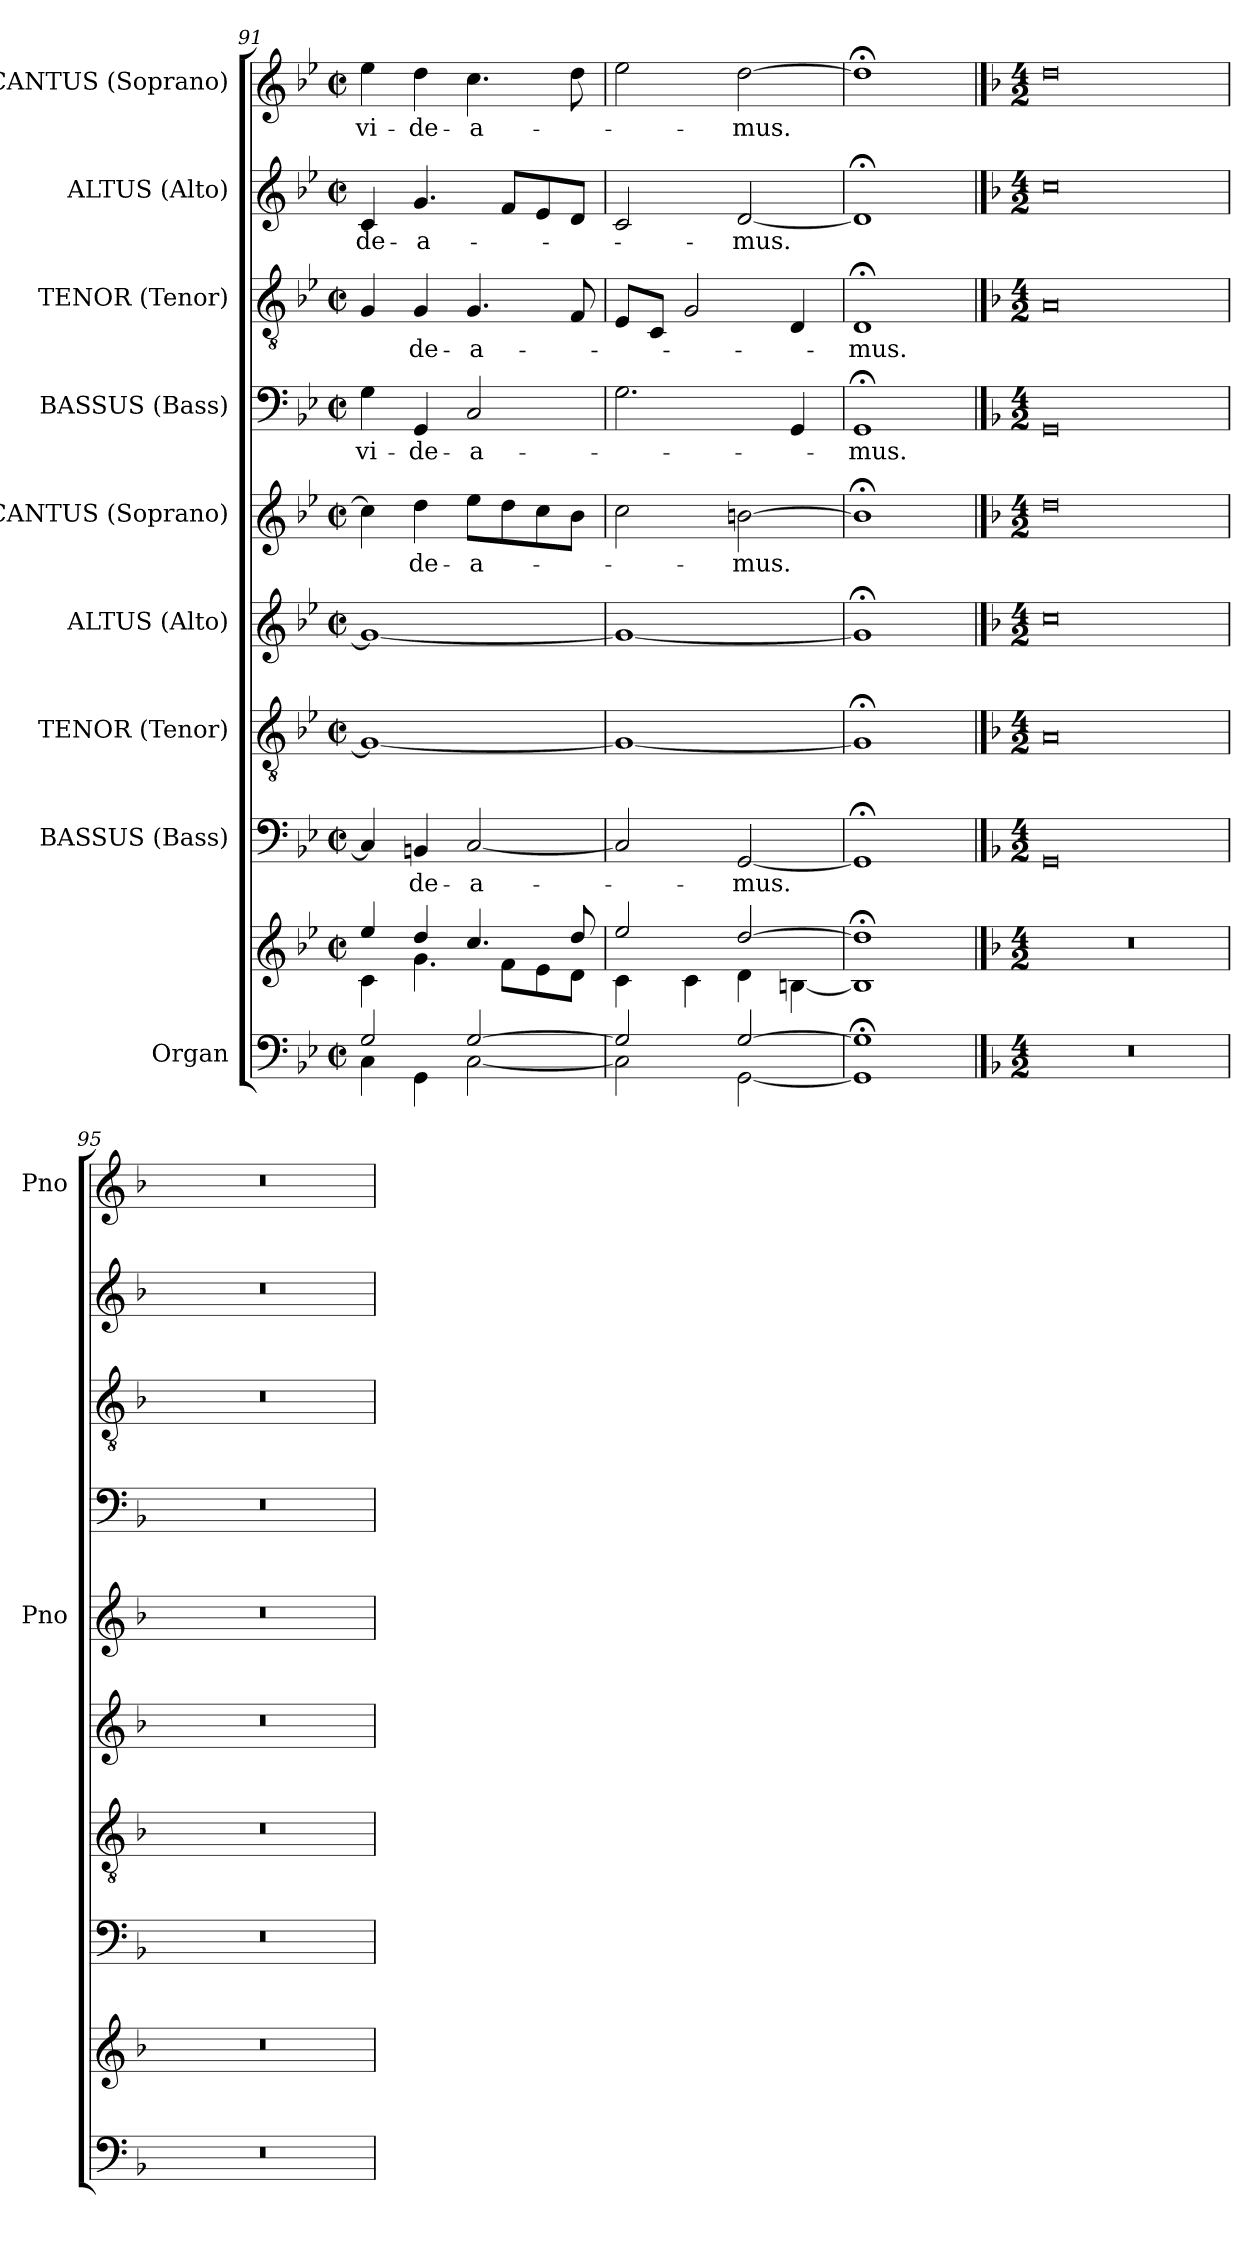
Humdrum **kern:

**kern	**kern	**kern	**text	**kern	**kern	**kern	**text	**kern	**text	**kern	**text	**kern	**text	**kern	**text
*part9	*part9	*part8	*part8	*part7	*part6	*part5	*part5	*part4	*part4	*part3	*part3	*part2	*part2	*part1	*part1
*staff10	*staff9	*staff8	*staff8	*staff7	*staff6	*staff5	*staff5	*staff4	*staff4	*staff3	*staff3	*staff2	*staff2	*staff1	*staff1
*I"Organ	*	*I"BASSUS (Bass)	*	*I"TENOR (Tenor)	*I"ALTUS (Alto)	*I"CANTUS (Soprano)	*	*I"BASSUS (Bass)	*	*I"TENOR (Tenor)	*	*I"ALTUS (Alto)	*	*I"CANTUS (Soprano)	*
*	*	*	*	*	*	*I'Pno	*	*	*	*	*	*	*	*I'Pno	*
*clefF4	*clefG2	*clefF4	*	*clefGv2	*clefG2	*clefG2	*	*clefF4	*	*clefGv2	*	*clefG2	*	*clefG2	*
*k[b-e-]	*k[b-e-]	*k[b-e-]	*	*k[b-e-]	*k[b-e-]	*k[b-e-]	*	*k[b-e-]	*	*k[b-e-]	*	*k[b-e-]	*	*k[b-e-]	*
*g:	*g:	*g:	*	*g:	*g:	*g:	*	*g:	*	*g:	*	*g:	*	*g:	*
*M2/2	*M2/2	*M2/2	*	*M2/2	*M2/2	*M2/2	*	*M2/2	*	*M2/2	*	*M2/2	*	*M2/2	*
*met(c|)	*met(c|)	*met(c|)	*	*met(c|)	*met(c|)	*met(c|)	*	*met(c|)	*	*met(c|)	*	*met(c|)	*	*met(c|)	*
=91	=91	=91	=91	=91	=91	=91	=91	=91	=91	=91	=91	=91	=91	=91	=91
*^	*^	*	*	*	*	*	*	*	*	*	*	*	*	*	*
2G/	4C\	4ee-/	4c\	4C/]	.	1G_	1g_	4cc\]	.	4G\	vi-	4G/	.	4c/	-de-	4ee-\	vi-
.	4GG\	4dd/	4.g\	4BBn/	-de-	.	.	4dd\	-de-	4GG/	-de-	4G/	-de-	4.g/	-a-	4dd\	-de-
[>2G/	[<2C\	4.cc/	.	[2C/	-a-	.	.	8ee-\L	-a-	2C/	-a-	4.G/	-a-	.	.	4.cc\	-a-
.	.	.	8f\L	.	.	.	.	8dd\	.	.	.	.	.	8f/L	.	.	.
.	.	.	8e-\	.	.	.	.	8cc\	.	.	.	.	.	8e-/	.	.	.
.	.	8dd/	8d\J	.	.	.	.	8b-\J	.	.	.	8F/	.	8d/J	.	8dd\	.
=92	=92	=92	=92	=92	=92	=92	=92	=92	=92	=92	=92	=92	=92	=92	=92	=92	=92
2G/]	2C\]	2ee-/	4c\	2C/]	.	1G_	1g_	2cc\	.	2.G\	.	8E-/L	.	2c/	.	2ee-\	.
.	.	.	.	.	.	.	.	.	.	.	.	8C/J	.	.	.	.	.
.	.	.	4c\	.	.	.	.	.	.	.	.	2G/	.	.	.	.	.
[>2G/	[<2GG\	[>2dd/	4d\	[2GG/	-mus.	.	.	[2bn\	-mus.	.	.	.	.	[2d/	-mus.	[2dd\	-mus.
.	.	.	[<4Bn\	.	.	.	.	.	.	4GG/	.	4D/	.	.	.	.	.
=93	=93	=93	=93	=93	=93	=93	=93	=93	=93	=93	=93	=93	=93	=93	=93	=93	=93
1G;<]	1GG]	1dd;<]	1B]	1GG;<]	.	1G;<]	1g;<]	1b;<]	.	1GG;<	-mus.	1D;<	-mus.	1d;<]	.	1dd;<]	.
*v	*v	*	*	*	*	*	*	*	*	*	*	*	*	*	*	*	*
*	*v	*v	*	*	*	*	*	*	*	*	*	*	*	*	*	*
!!LO:PB:g=z
==94	==94	==94	==94	==94	==94	==94	==94	==94	==94	==94	==94	==94	==94	==94	==94
*k[b-]	*k[b-]	*k[b-]	*	*k[b-]	*k[b-]	*k[b-]	*	*k[b-]	*	*k[b-]	*	*k[b-]	*	*k[b-]	*
*d:	*d:	*d:	*	*d:	*d:	*d:	*	*d:	*	*d:	*	*d:	*	*d:	*
*M4/2	*M4/2	*M4/2	*	*M4/2	*M4/2	*M4/2	*	*M4/2	*	*M4/2	*	*M4/2	*	*M4/2	*
0r	0r	0GG	.	0A	0cc	0dd	.	0GG	.	0A	.	0cc	.	0dd	.
!!LO:PB:g=z
=95	=95	=95	=95	=95	=95	=95	=95	=95	=95	=95	=95	=95	=95	=95	=95
0r	0r	0r	.	0r	0r	0r	.	0r	.	0r	.	0r	.	0r	.
=	=	=	=	=	=	=	=	=	=	=	=	=	=	=	=
*-	*-	*-	*-	*-	*-	*-	*-	*-	*-	*-	*-	*-	*-	*-	*-
